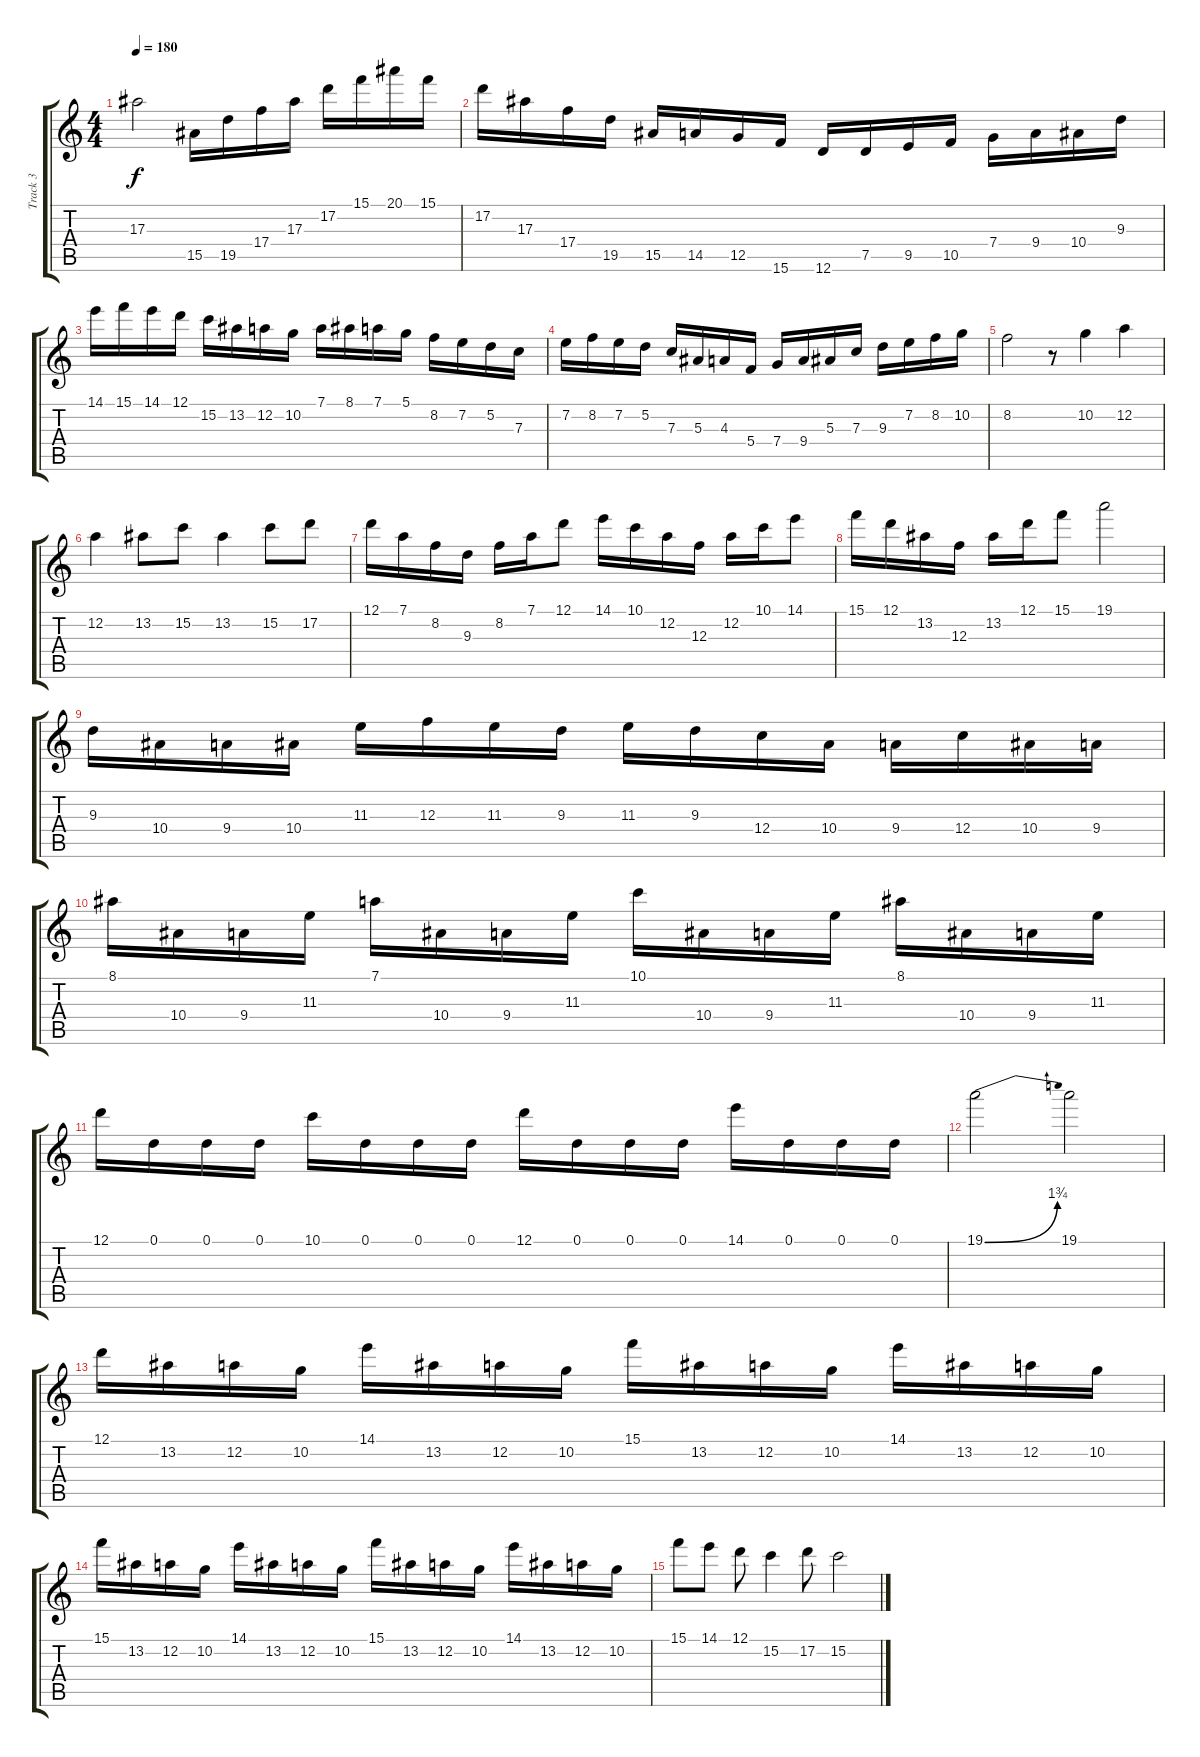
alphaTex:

\track ("Track 3" "Track 3") {instrument overdrivenguitar}
\staff {score tabs}
\tuning (D4 A3 F3 C3 G2 D2) {hide}
\ts (4 4)
\tempo 180
\clef g2
\ks c
17.3.2{dy f} 15.5.16 19.5.16 17.4.16 17.3.16 17.2.16 15.1.16 20.1.16 15.1.16 |
17.2.16 17.3.16 17.4.16 19.5.16 15.5.16 14.5.16 12.5.16 15.6.16 12.6.16 7.5.16 9.5.16 10.5.16 7.4.16 9.4.16 10.4.16 9.3.16 |
14.1.16 15.1.16 14.1.16 12.1.16 15.2.16 13.2.16 12.2.16 10.2.16 7.1.16 8.1.16 7.1.16 5.1.16 8.2.16 7.2.16 5.2.16 7.3.16 |
7.2.16 8.2.16 7.2.16 5.2.16 7.3.16 5.3.16 4.3.16 5.4.16 7.4.16 9.4.16 5.3.16 7.3.16 9.3.16 7.2.16 8.2.16 10.2.16 |
8.2.2 r.8 10.2.4 12.2.4 |
12.2.4 13.2.8 15.2.8 13.2.4 15.2.8 17.2.8 |
12.1.16 7.1.16 8.2.16 9.3.16 8.2.16 7.1.16 12.1.8 14.1.16 10.1.16 12.2.16 12.3.16 12.2.16 10.1.16 14.1.8 |
15.1.16 12.1.16 13.2.16 12.3.16 13.2.16 12.1.16 15.1.8 19.1.2 |
9.3.16 10.4.16 9.4.16 10.4.16 11.3.16 12.3.16 11.3.16 9.3.16 11.3.16 9.3.16 12.4.16 10.4.16 9.4.16 12.4.16 10.4.16 9.4.16 |
8.1.16 10.4.16 9.4.16 11.3.16 7.1.16 10.4.16 9.4.16 11.3.16 10.1.16 10.4.16 9.4.16 11.3.16 8.1.16 10.4.16 9.4.16 11.3.16 |
12.1.16 0.1.16 0.1.16 0.1.16 10.1.16 0.1.16 0.1.16 0.1.16 12.1.16 0.1.16 0.1.16 0.1.16 14.1.16 0.1.16 0.1.16 0.1.16 |
19.1{be (bend 0 0 60 7)}.2 19.1.2 |
12.1.16 13.2.16 12.2.16 10.2.16 14.1.16 13.2.16 12.2.16 10.2.16 15.1.16 13.2.16 12.2.16 10.2.16 14.1.16 13.2.16 12.2.16 10.2.16 |
15.1.16 13.2.16 12.2.16 10.2.16 14.1.16 13.2.16 12.2.16 10.2.16 15.1.16 13.2.16 12.2.16 10.2.16 14.1.16 13.2.16 12.2.16 10.2.16 |
15.1.8 14.1.8 12.1.8 15.2.4 17.2.8 15.2.2
